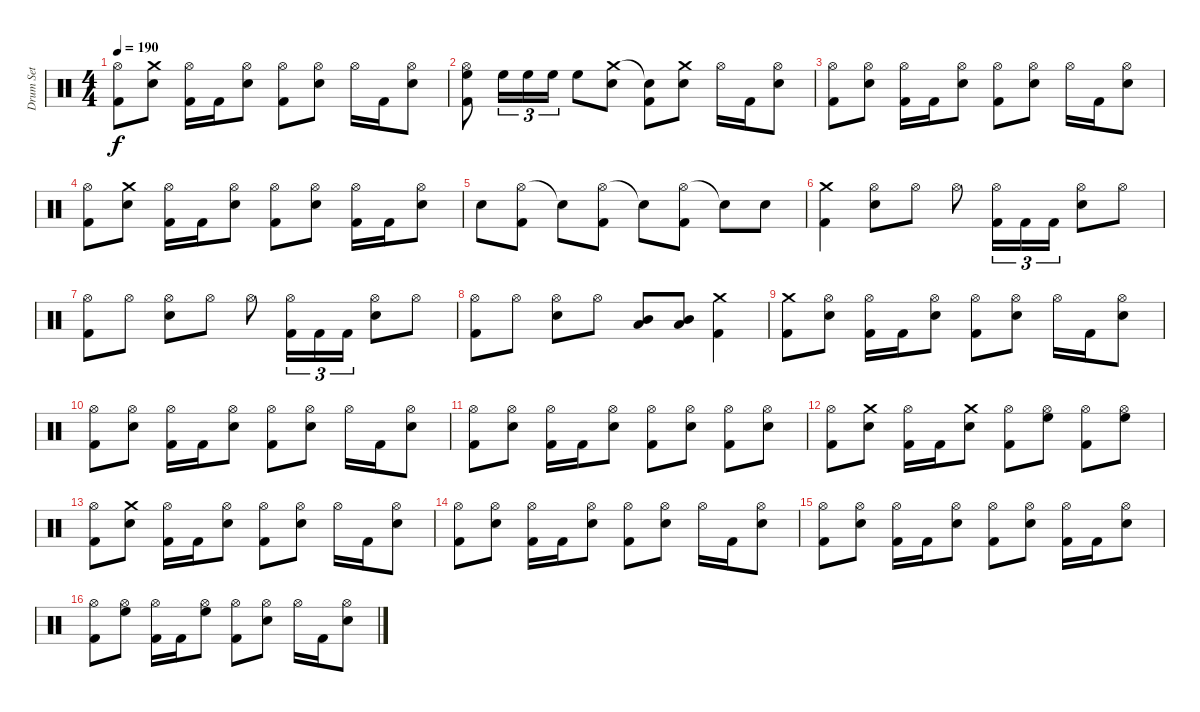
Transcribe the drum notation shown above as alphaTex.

\track ("Drum Set" "Drum Set") {instrument percussion}
\staff {score}
\articulation defaults
\ts (4 4)
\tempo 190
\clef neutral
\ks c
("Hi-Hat (open)" "Kick (hit) 2").8{dy f} ("Crash medium (hit)" "Snare (hit) 2").8 ("Hi-Hat (open)" "Kick (hit) 2").16 "Kick (hit) 2".16 ("Hi-Hat (open)" "Snare (hit) 2").8 ("Hi-Hat (open)" "Kick (hit) 2").8 ("Hi-Hat (open)" "Snare (hit) 2").8 "Hi-Hat (open)".16 "Kick (hit) 2".16 ("Hi-Hat (open)" "Snare (hit) 2").8 |
("High Floor Tom (hit)" "Hi-Hat (open)" "Kick (hit) 2").8 "High Floor Tom (hit)".16{tu (3 2)} "High Floor Tom (hit)".16{tu (3 2)} "High Floor Tom (hit)".16{tu (3 2)} "High Floor Tom (hit)".8 ("Crash medium (hit)" "Snare (hit) 2").8 ("Snare (hit)"{t} "Kick (hit) 2").8 ("Crash medium (hit)" "Snare (hit) 2").8 "Hi-Hat (open)".16 "Kick (hit) 2".16 ("Hi-Hat (open)" "Snare (hit) 2").8 |
("Hi-Hat (open)" "Kick (hit) 2").8 ("Hi-Hat (open)" "Snare (hit) 2").8 ("Hi-Hat (open)" "Kick (hit) 2").16 "Kick (hit) 2".16 ("Hi-Hat (open)" "Snare (hit) 2").8 ("Hi-Hat (open)" "Kick (hit) 2").8 ("Hi-Hat (open)" "Snare (hit) 2").8 "Hi-Hat (open)".16 "Kick (hit) 2".16 ("Hi-Hat (open)" "Snare (hit) 2").8 |
("Hi-Hat (open)" "Kick (hit) 2").8 ("Crash medium (hit)" "Snare (hit) 2").8 ("Hi-Hat (open)" "Kick (hit) 2").16 "Kick (hit) 2".16 ("Hi-Hat (open)" "Snare (hit) 2").8 ("Hi-Hat (open)" "Kick (hit) 2").8 ("Hi-Hat (open)" "Snare (hit) 2").8 ("Hi-Hat (open)" "Kick (hit) 2").16 "Kick (hit) 2".16 ("Hi-Hat (open)" "Snare (hit) 2").8 |
"Snare (hit) 2".8 ("Hi-Hat (open)" "Kick (hit) 2").8 "Snare (hit)"{t}.8 ("Hi-Hat (open)" "Kick (hit) 2").8 "Snare (hit)"{t}.8 ("Hi-Hat (open)" "Kick (hit) 2").8 "Snare (hit)"{t}.8 "Snare (hit) 2".8 |
("Crash medium (hit)" "Kick (hit) 2").4 ("Hi-Hat (open)" "Snare (hit) 2").8 "Hi-Hat (open)".8 "Hi-Hat (open)".8 ("Hi-Hat (open)" "Kick (hit) 2").16{tu (3 2)} "Kick (hit) 2".16{tu (3 2)} "Kick (hit) 2".16{tu (3 2)} ("Hi-Hat (open)" "Snare (hit) 2").8 "Hi-Hat (open)".8 |
("Hi-Hat (open)" "Kick (hit) 2").8 "Hi-Hat (open)".8 ("Hi-Hat (open)" "Snare (hit) 2").8 "Hi-Hat (open)".8 "Hi-Hat (open)".8 ("Hi-Hat (open)" "Kick (hit) 2").16{tu (3 2)} "Kick (hit) 2".16{tu (3 2)} "Kick (hit) 2".16{tu (3 2)} ("Hi-Hat (open)" "Snare (hit) 2").8 "Hi-Hat (open)".8 |
("Hi-Hat (open)" "Kick (hit) 2").8 "Hi-Hat (open)".8 ("Hi-Hat (open)" "Snare (hit) 2").8 "Hi-Hat (open)".8 ("Mid Tom (hit)" "Low Tom (hit)").8 ("Mid Tom (hit)" "Low Tom (hit)").8 ("Crash medium (hit)" "Kick (hit) 2").4 |
("Crash medium (hit)" "Kick (hit) 2").8 ("Hi-Hat (open)" "Snare (hit) 2").8 ("Hi-Hat (open)" "Kick (hit) 2").16 "Kick (hit) 2".16 ("Hi-Hat (open)" "Snare (hit) 2").8 ("Hi-Hat (open)" "Kick (hit) 2").8 ("Hi-Hat (open)" "Snare (hit) 2").8 "Hi-Hat (open)".16 "Kick (hit) 2".16 ("Hi-Hat (open)" "Snare (hit) 2").8 |
("Hi-Hat (open)" "Kick (hit) 2").8 ("Hi-Hat (open)" "Snare (hit) 2").8 ("Hi-Hat (open)" "Kick (hit) 2").16 "Kick (hit) 2".16 ("Hi-Hat (open)" "Snare (hit) 2").8 ("Hi-Hat (open)" "Kick (hit) 2").8 ("Hi-Hat (open)" "Snare (hit) 2").8 "Hi-Hat (open)".16 "Kick (hit) 2".16 ("Hi-Hat (open)" "Snare (hit) 2").8 |
("Hi-Hat (open)" "Kick (hit) 2").8 ("Hi-Hat (open)" "Snare (hit) 2").8 ("Hi-Hat (open)" "Kick (hit) 2").16 "Kick (hit) 2".16 ("Hi-Hat (open)" "Snare (hit) 2").8 ("Hi-Hat (open)" "Kick (hit) 2").8 ("Hi-Hat (open)" "Snare (hit) 2").8 ("Hi-Hat (open)" "Kick (hit) 2").8 ("Hi-Hat (open)" "Snare (hit) 2").8 |
("Hi-Hat (open)" "Kick (hit) 2").8 ("Crash medium (hit)" "Snare (hit) 2").8 ("Hi-Hat (open)" "Kick (hit) 2").16 "Kick (hit) 2".16 ("Crash medium (hit)" "Snare (hit) 2").8 ("Hi-Hat (open)" "Kick (hit) 2").8 ("Hi-Hat (open)" "High Floor Tom (hit)").8 ("Hi-Hat (open)" "Kick (hit) 2").8 ("Hi-Hat (open)" "High Floor Tom (hit)").8 |
("Hi-Hat (open)" "Kick (hit) 2").8 ("Crash medium (hit)" "Snare (hit) 2").8 ("Hi-Hat (open)" "Kick (hit) 2").16 "Kick (hit) 2".16 ("Hi-Hat (open)" "Snare (hit) 2").8 ("Hi-Hat (open)" "Kick (hit) 2").8 ("Hi-Hat (open)" "Snare (hit) 2").8 "Hi-Hat (open)".16 "Kick (hit) 2".16 ("Hi-Hat (open)" "Snare (hit) 2").8 |
("Hi-Hat (open)" "Kick (hit) 2").8 ("Hi-Hat (open)" "Snare (hit) 2").8 ("Hi-Hat (open)" "Kick (hit) 2").16 "Kick (hit) 2".16 ("Hi-Hat (open)" "Snare (hit) 2").8 ("Hi-Hat (open)" "Kick (hit) 2").8 ("Hi-Hat (open)" "Snare (hit) 2").8 "Hi-Hat (open)".16 "Kick (hit) 2".16 ("Hi-Hat (open)" "Snare (hit) 2").8 |
("Hi-Hat (open)" "Kick (hit) 2").8 ("Hi-Hat (open)" "Snare (hit) 2").8 ("Hi-Hat (open)" "Kick (hit) 2").16 "Kick (hit) 2".16 ("Hi-Hat (open)" "Snare (hit) 2").8 ("Hi-Hat (open)" "Kick (hit) 2").8 ("Hi-Hat (open)" "Snare (hit) 2").8 ("Hi-Hat (open)" "Kick (hit) 2").16 "Kick (hit) 2".16 ("Hi-Hat (open)" "Snare (hit) 2").8 |
("Hi-Hat (open)" "Kick (hit) 2").8 ("Hi-Hat (open)" "High Floor Tom (hit)").8 ("Hi-Hat (open)" "Kick (hit) 2").16 "Kick (hit) 2".16 ("Hi-Hat (open)" "High Floor Tom (hit)").8 ("Hi-Hat (open)" "Kick (hit) 2").8 ("Hi-Hat (open)" "Snare (hit) 2").8 "Hi-Hat (open)".16 "Kick (hit) 2".16 ("Hi-Hat (open)" "Snare (hit) 2").8
